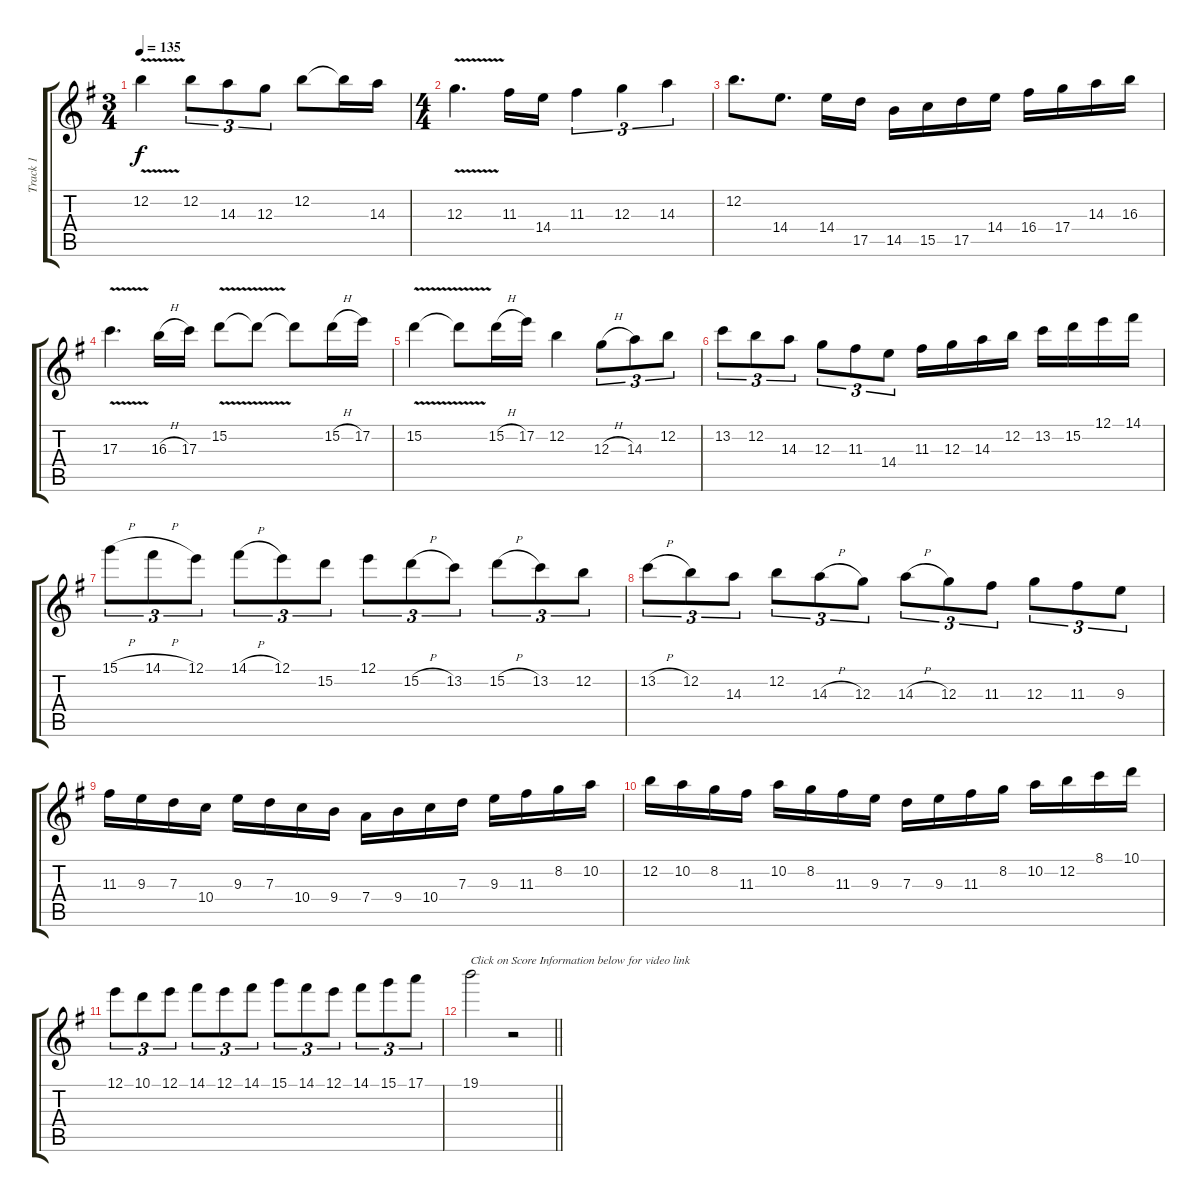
\track ("Track 1" "Track 1") {instrument distortionguitar}
\staff {score tabs}
\tuning (E4 B3 G3 D3 A2 E2) {hide}
\ts (3 4)
\tempo 135
\clef g2
\ks g
12.2{v}.4{dy f} 12.2.8{tu (3 2)} 14.3.8{tu (3 2)} 12.3.8{tu (3 2)} 12.2.8 12.2{t}.16 14.3.16 |
\ts (4 4)
12.3{v}.4{d} 11.3.16 14.4.16 11.3.4{tu (3 2)} 12.3.4{tu (3 2)} 14.3.4{tu (3 2)} |
12.2.8{d} 14.4.8{d} 14.4.16 17.5.16 14.5.16 15.5.16 17.5.16 14.4.16 16.4.16 17.4.16 14.3.16 16.3.16 |
17.3{v}.4{d} 16.3{h}.16 17.3.16 15.2{v}.8 15.2{t}.8 15.2{t}.8 15.2{h}.16 17.2.16 |
15.2{v}.4 15.2{t}.8 15.2{h}.16 17.2.16 12.2.4 12.3{h}.8{tu (3 2)} 14.3.8{tu (3 2)} 12.2.8{tu (3 2)} |
13.2.8{tu (3 2)} 12.2.8{tu (3 2)} 14.3.8{tu (3 2)} 12.3.8{tu (3 2)} 11.3.8{tu (3 2)} 14.4.8{tu (3 2)} 11.3.16 12.3.16 14.3.16 12.2.16 13.2.16 15.2.16 12.1.16 14.1.16 |
15.1{h}.8{tu (3 2)} 14.1{h}.8{tu (3 2)} 12.1.8{tu (3 2)} 14.1{h}.8{tu (3 2)} 12.1.8{tu (3 2)} 15.2.8{tu (3 2)} 12.1.8{tu (3 2)} 15.2{h}.8{tu (3 2)} 13.2.8{tu (3 2)} 15.2{h}.8{tu (3 2)} 13.2.8{tu (3 2)} 12.2.8{tu (3 2)} |
13.2{h}.8{tu (3 2)} 12.2.8{tu (3 2)} 14.3.8{tu (3 2)} 12.2.8{tu (3 2)} 14.3{h}.8{tu (3 2)} 12.3.8{tu (3 2)} 14.3{h}.8{tu (3 2)} 12.3.8{tu (3 2)} 11.3.8{tu (3 2)} 12.3.8{tu (3 2)} 11.3.8{tu (3 2)} 9.3.8{tu (3 2)} |
11.3.16 9.3.16 7.3.16 10.4.16 9.3.16 7.3.16 10.4.16 9.4.16 7.4.16 9.4.16 10.4.16 7.3.16 9.3.16 11.3.16 8.2.16 10.2.16 |
12.2.16 10.2.16 8.2.16 11.3.16 10.2.16 8.2.16 11.3.16 9.3.16 7.3.16 9.3.16 11.3.16 8.2.16 10.2.16 12.2.16 8.1.16 10.1.16 |
12.1.8{tu (3 2)} 10.1.8{tu (3 2)} 12.1.8{tu (3 2)} 14.1.8{tu (3 2)} 12.1.8{tu (3 2)} 14.1.8{tu (3 2)} 15.1.8{tu (3 2)} 14.1.8{tu (3 2)} 12.1.8{tu (3 2)} 14.1.8{tu (3 2)} 15.1.8{tu (3 2)} 17.1.8{tu (3 2)} |
\barLineRight lightlight
19.1.2{txt "Click on Score Information below for video link"} r.2
